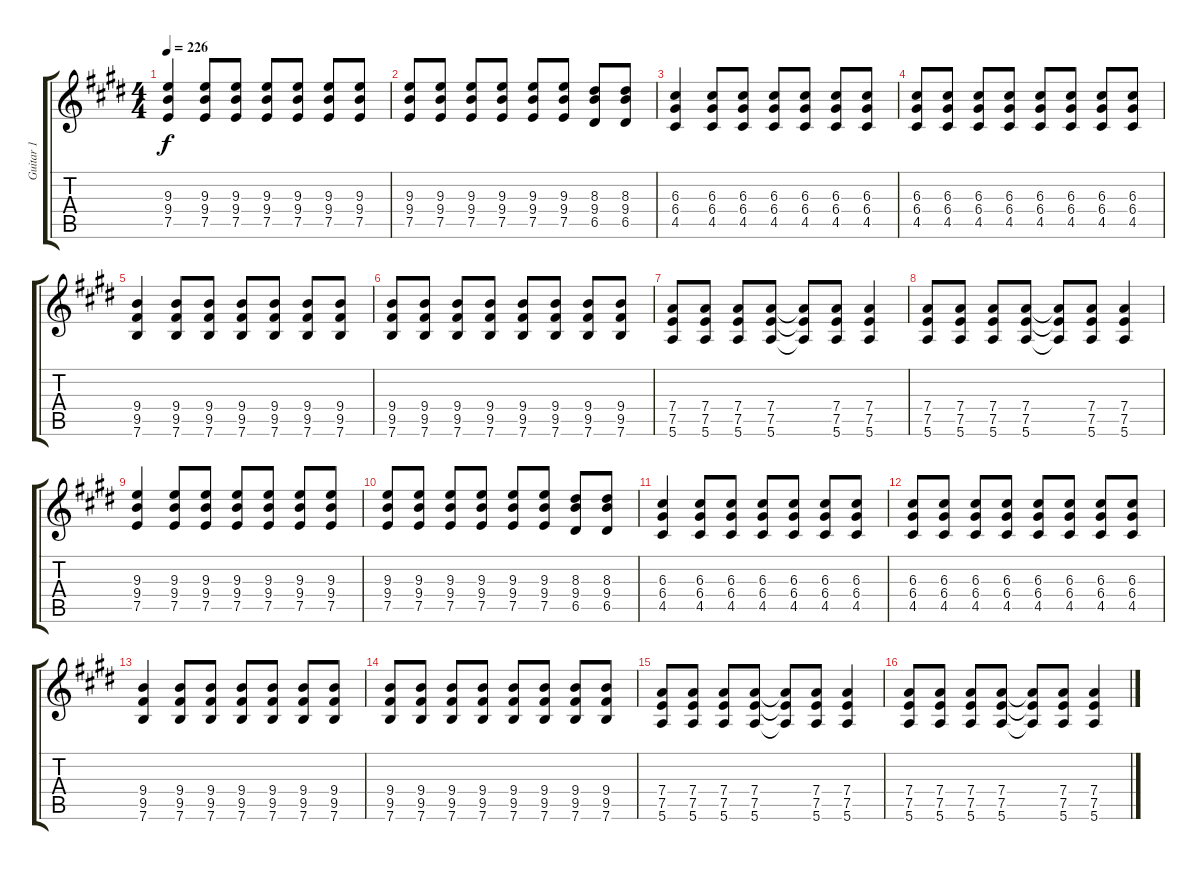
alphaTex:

\track ("Guitar 1" "Guitar 1") {instrument distortionguitar}
\staff {score tabs}
\tuning (E4 B3 G3 D3 A2 E2) {hide}
\ts (4 4)
\tempo 226
\clef g2
\ks e
(9.3 9.4 7.5).4{dy f} (9.3 9.4 7.5).8 (9.3 9.4 7.5).8 (9.3 9.4 7.5).8 (9.3 9.4 7.5).8 (9.3 9.4 7.5).8 (9.3 9.4 7.5).8 |
(9.3 9.4 7.5).8 (9.3 9.4 7.5).8 (9.3 9.4 7.5).8 (9.3 9.4 7.5).8 (9.3 9.4 7.5).8 (9.3 9.4 7.5).8 (8.3 9.4 6.5).8 (8.3 9.4 6.5).8 |
(6.3 6.4 4.5).4 (6.3 6.4 4.5).8 (6.3 6.4 4.5).8 (6.3 6.4 4.5).8 (6.3 6.4 4.5).8 (6.3 6.4 4.5).8 (6.3 6.4 4.5).8 |
(6.3 6.4 4.5).8 (6.3 6.4 4.5).8 (6.3 6.4 4.5).8 (6.3 6.4 4.5).8 (6.3 6.4 4.5).8 (6.3 6.4 4.5).8 (6.3 6.4 4.5).8 (6.3 6.4 4.5).8 |
(9.4 9.5 7.6).4 (9.4 9.5 7.6).8 (9.4 9.5 7.6).8 (9.4 9.5 7.6).8 (9.4 9.5 7.6).8 (9.4 9.5 7.6).8 (9.4 9.5 7.6).8 |
(9.4 9.5 7.6).8 (9.4 9.5 7.6).8 (9.4 9.5 7.6).8 (9.4 9.5 7.6).8 (9.4 9.5 7.6).8 (9.4 9.5 7.6).8 (9.4 9.5 7.6).8 (9.4 9.5 7.6).8 |
(7.4 7.5 5.6).8 (7.4 7.5 5.6).8 (7.4 7.5 5.6).8 (7.4 7.5 5.6).8 (7.4{t} 7.5{t} 5.6{t}).8 (7.4 7.5 5.6).8 (7.4 7.5 5.6).4 |
(7.4 7.5 5.6).8 (7.4 7.5 5.6).8 (7.4 7.5 5.6).8 (7.4 7.5 5.6).8 (7.4{t} 7.5{t} 5.6{t}).8 (7.4 7.5 5.6).8 (7.4 7.5 5.6).4 |
(9.3 9.4 7.5).4 (9.3 9.4 7.5).8 (9.3 9.4 7.5).8 (9.3 9.4 7.5).8 (9.3 9.4 7.5).8 (9.3 9.4 7.5).8 (9.3 9.4 7.5).8 |
(9.3 9.4 7.5).8 (9.3 9.4 7.5).8 (9.3 9.4 7.5).8 (9.3 9.4 7.5).8 (9.3 9.4 7.5).8 (9.3 9.4 7.5).8 (8.3 9.4 6.5).8 (8.3 9.4 6.5).8 |
(6.3 6.4 4.5).4 (6.3 6.4 4.5).8 (6.3 6.4 4.5).8 (6.3 6.4 4.5).8 (6.3 6.4 4.5).8 (6.3 6.4 4.5).8 (6.3 6.4 4.5).8 |
(6.3 6.4 4.5).8 (6.3 6.4 4.5).8 (6.3 6.4 4.5).8 (6.3 6.4 4.5).8 (6.3 6.4 4.5).8 (6.3 6.4 4.5).8 (6.3 6.4 4.5).8 (6.3 6.4 4.5).8 |
(9.4 9.5 7.6).4 (9.4 9.5 7.6).8 (9.4 9.5 7.6).8 (9.4 9.5 7.6).8 (9.4 9.5 7.6).8 (9.4 9.5 7.6).8 (9.4 9.5 7.6).8 |
(9.4 9.5 7.6).8 (9.4 9.5 7.6).8 (9.4 9.5 7.6).8 (9.4 9.5 7.6).8 (9.4 9.5 7.6).8 (9.4 9.5 7.6).8 (9.4 9.5 7.6).8 (9.4 9.5 7.6).8 |
(7.4 7.5 5.6).8 (7.4 7.5 5.6).8 (7.4 7.5 5.6).8 (7.4 7.5 5.6).8 (7.4{t} 7.5{t} 5.6{t}).8 (7.4 7.5 5.6).8 (7.4 7.5 5.6).4 |
(7.4 7.5 5.6).8 (7.4 7.5 5.6).8 (7.4 7.5 5.6).8 (7.4 7.5 5.6).8 (7.4{t} 7.5{t} 5.6{t}).8 (7.4 7.5 5.6).8 (7.4 7.5 5.6).4
